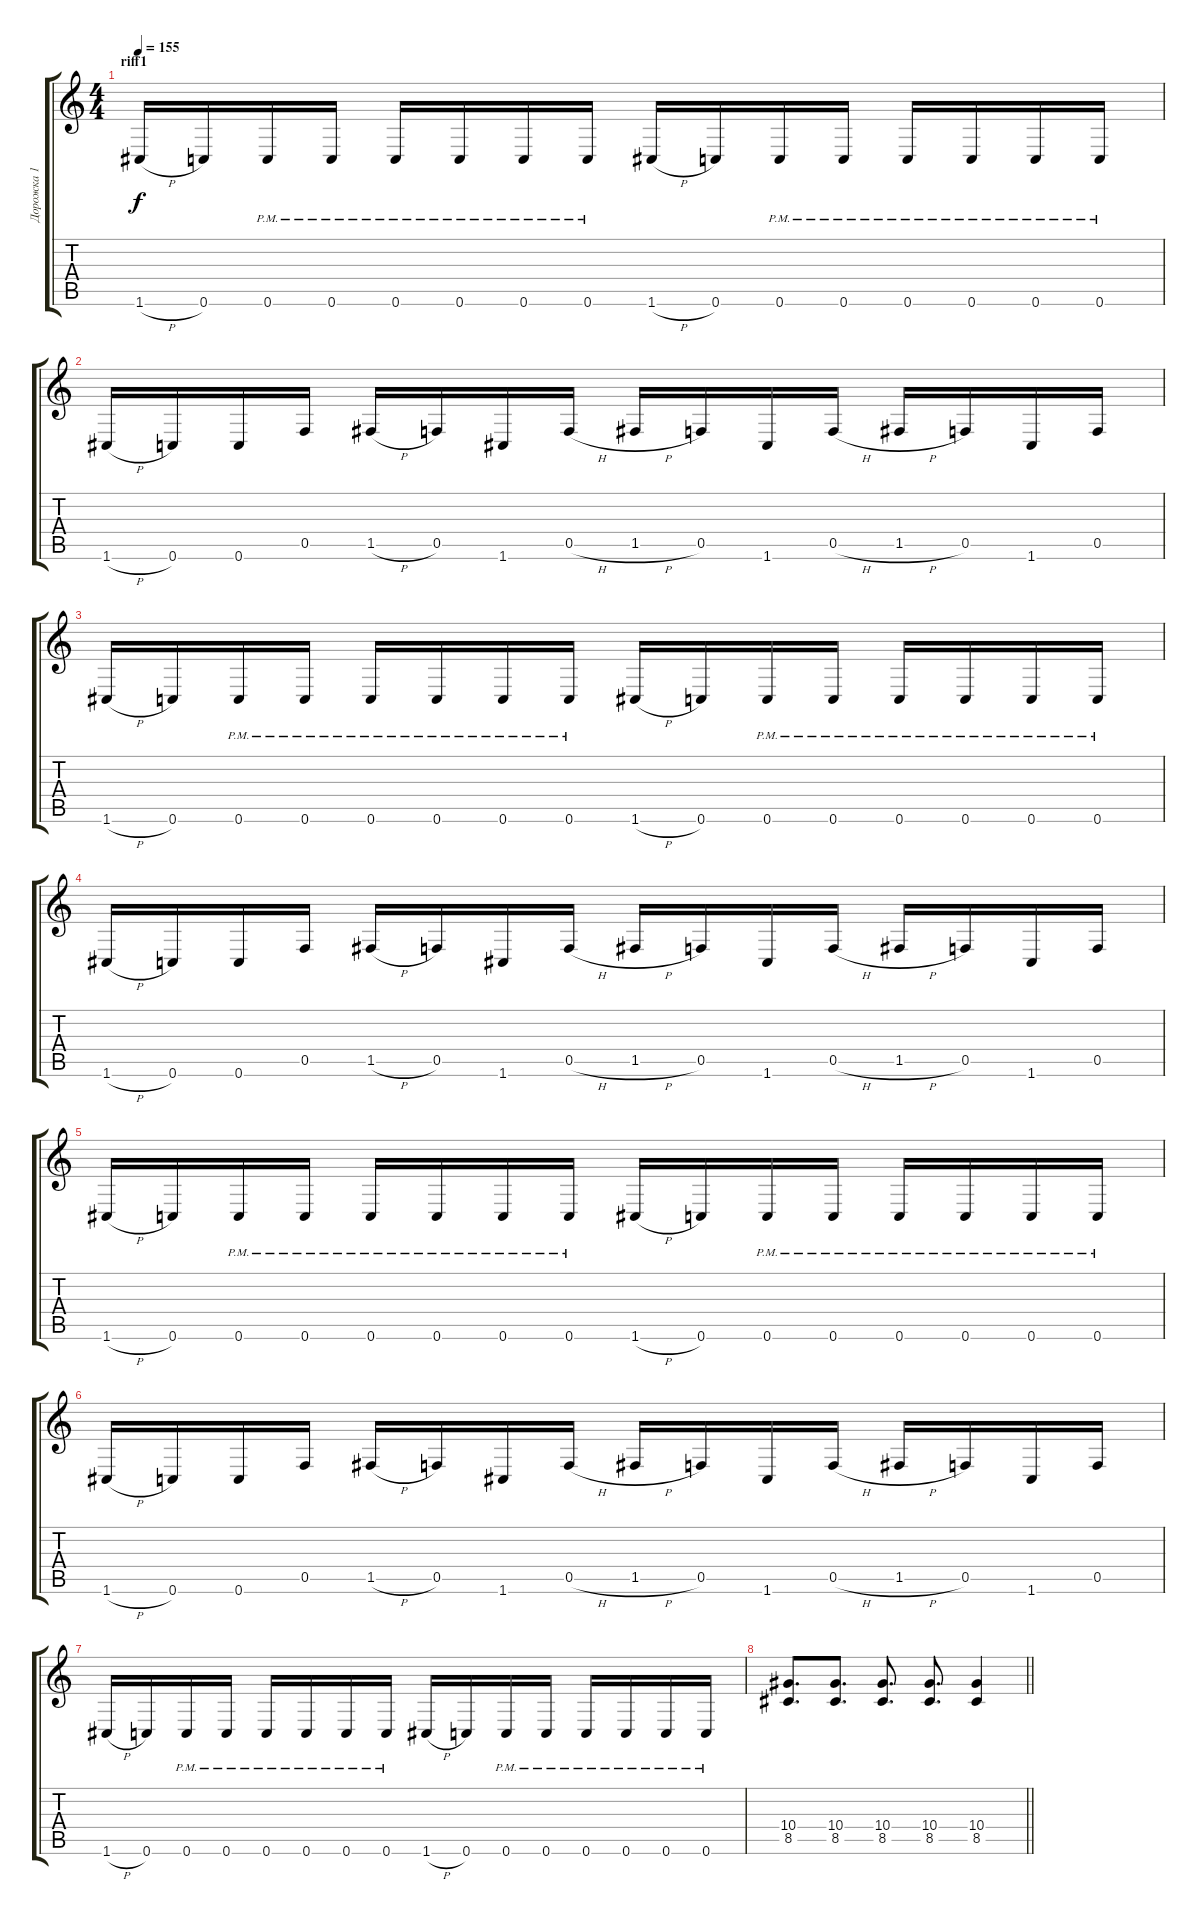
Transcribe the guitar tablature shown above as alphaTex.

\track ("Дорожка 1" "Дорожка 1") {instrument distortionguitar}
\staff {score tabs}
\tuning (C4 G3 Eb3 Bb2 F2 C2) {hide}
\ts (4 4)
\section ("" "riff1")
\tempo 155
\clef g2
\ks c
1.6{h}.16{dy f} 0.6.16 0.6{pm}.16 0.6{pm}.16 0.6{pm}.16 0.6{pm}.16 0.6{pm}.16 0.6{pm}.16 1.6{h}.16 0.6.16 0.6{pm}.16 0.6{pm}.16 0.6{pm}.16 0.6{pm}.16 0.6{pm}.16 0.6{pm}.16 |
1.6{h}.16 0.6.16 0.6.16 0.5.16 1.5{h}.16 0.5.16 1.6.16 0.5{h}.16 1.5{h}.16 0.5.16 1.6.16 0.5{h}.16 1.5{h}.16 0.5.16 1.6.16 0.5.16 |
1.6{h}.16 0.6.16 0.6{pm}.16 0.6{pm}.16 0.6{pm}.16 0.6{pm}.16 0.6{pm}.16 0.6{pm}.16 1.6{h}.16 0.6.16 0.6{pm}.16 0.6{pm}.16 0.6{pm}.16 0.6{pm}.16 0.6{pm}.16 0.6{pm}.16 |
1.6{h}.16 0.6.16 0.6.16 0.5.16 1.5{h}.16 0.5.16 1.6.16 0.5{h}.16 1.5{h}.16 0.5.16 1.6.16 0.5{h}.16 1.5{h}.16 0.5.16 1.6.16 0.5.16 |
1.6{h}.16 0.6.16 0.6{pm}.16 0.6{pm}.16 0.6{pm}.16 0.6{pm}.16 0.6{pm}.16 0.6{pm}.16 1.6{h}.16 0.6.16 0.6{pm}.16 0.6{pm}.16 0.6{pm}.16 0.6{pm}.16 0.6{pm}.16 0.6{pm}.16 |
1.6{h}.16 0.6.16 0.6.16 0.5.16 1.5{h}.16 0.5.16 1.6.16 0.5{h}.16 1.5{h}.16 0.5.16 1.6.16 0.5{h}.16 1.5{h}.16 0.5.16 1.6.16 0.5.16 |
1.6{h}.16 0.6.16 0.6{pm}.16 0.6{pm}.16 0.6{pm}.16 0.6{pm}.16 0.6{pm}.16 0.6{pm}.16 1.6{h}.16 0.6.16 0.6{pm}.16 0.6{pm}.16 0.6{pm}.16 0.6{pm}.16 0.6{pm}.16 0.6{pm}.16 |
\barLineRight lightlight
(10.4 8.5).8{d} (10.4 8.5).8{d} (10.4 8.5).8{d} (10.4 8.5).8{d} (10.4 8.5).4
